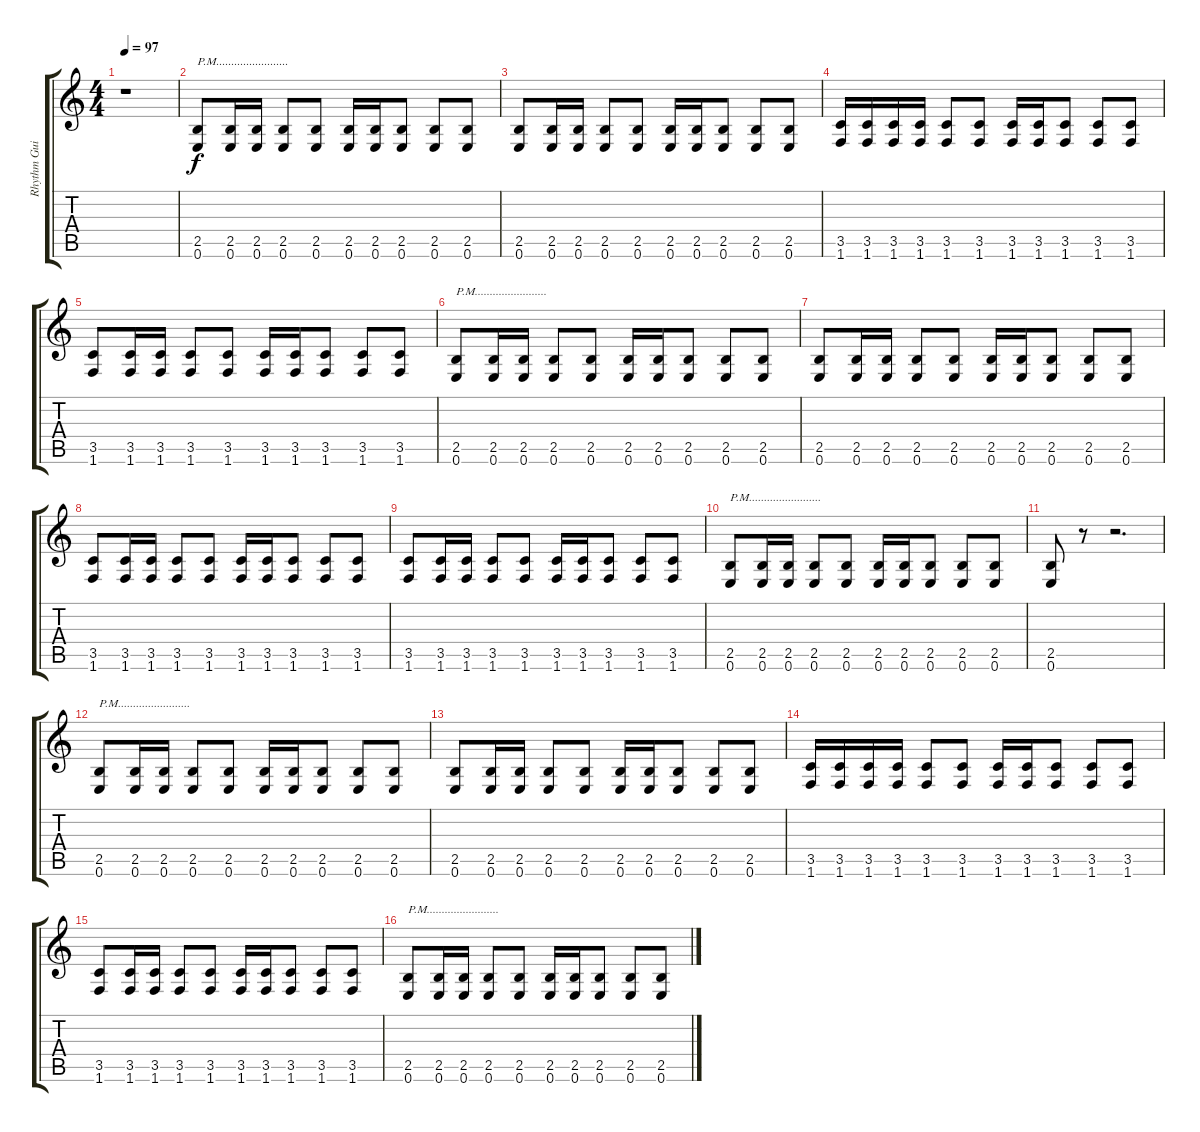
\track ("Rhythm Guitar" "Rhythm Gui") {instrument distortionguitar}
\staff {score tabs}
\tuning (E4 B3 G3 D3 A2 E2) {hide}
\ts (4 4)
\tempo 97
\clef g2
\ks c
r.1{dy f instrument distortionguitar} |
(2.5 0.6).8{txt "P.M........................"} (2.5 0.6).16 (2.5 0.6).16 (2.5 0.6).8 (2.5 0.6).8 (2.5 0.6).16 (2.5 0.6).16 (2.5 0.6).8 (2.5 0.6).8 (2.5 0.6).8 |
(2.5 0.6).8 (2.5 0.6).16 (2.5 0.6).16 (2.5 0.6).8 (2.5 0.6).8 (2.5 0.6).16 (2.5 0.6).16 (2.5 0.6).8 (2.5 0.6).8 (2.5 0.6).8 |
(3.5 1.6).16 (3.5 1.6).16 (3.5 1.6).16 (3.5 1.6).16 (3.5 1.6).8 (3.5 1.6).8 (3.5 1.6).16 (3.5 1.6).16 (3.5 1.6).8 (3.5 1.6).8 (3.5 1.6).8 |
(3.5 1.6).8 (3.5 1.6).16 (3.5 1.6).16 (3.5 1.6).8 (3.5 1.6).8 (3.5 1.6).16 (3.5 1.6).16 (3.5 1.6).8 (3.5 1.6).8 (3.5 1.6).8 |
(2.5 0.6).8{txt "P.M........................"} (2.5 0.6).16 (2.5 0.6).16 (2.5 0.6).8 (2.5 0.6).8 (2.5 0.6).16 (2.5 0.6).16 (2.5 0.6).8 (2.5 0.6).8 (2.5 0.6).8 |
(2.5 0.6).8 (2.5 0.6).16 (2.5 0.6).16 (2.5 0.6).8 (2.5 0.6).8 (2.5 0.6).16 (2.5 0.6).16 (2.5 0.6).8 (2.5 0.6).8 (2.5 0.6).8 |
(3.5 1.6).8 (3.5 1.6).16 (3.5 1.6).16 (3.5 1.6).8 (3.5 1.6).8 (3.5 1.6).16 (3.5 1.6).16 (3.5 1.6).8 (3.5 1.6).8 (3.5 1.6).8 |
(3.5 1.6).8 (3.5 1.6).16 (3.5 1.6).16 (3.5 1.6).8 (3.5 1.6).8 (3.5 1.6).16 (3.5 1.6).16 (3.5 1.6).8 (3.5 1.6).8 (3.5 1.6).8 |
(2.5 0.6).8{txt "P.M........................"} (2.5 0.6).16 (2.5 0.6).16 (2.5 0.6).8 (2.5 0.6).8 (2.5 0.6).16 (2.5 0.6).16 (2.5 0.6).8 (2.5 0.6).8 (2.5 0.6).8 |
(2.5 0.6).8 r.8 r.2{d} |
(2.5 0.6).8{txt "P.M........................"} (2.5 0.6).16 (2.5 0.6).16 (2.5 0.6).8 (2.5 0.6).8 (2.5 0.6).16 (2.5 0.6).16 (2.5 0.6).8 (2.5 0.6).8 (2.5 0.6).8 |
(2.5 0.6).8 (2.5 0.6).16 (2.5 0.6).16 (2.5 0.6).8 (2.5 0.6).8 (2.5 0.6).16 (2.5 0.6).16 (2.5 0.6).8 (2.5 0.6).8 (2.5 0.6).8 |
(3.5 1.6).16 (3.5 1.6).16 (3.5 1.6).16 (3.5 1.6).16 (3.5 1.6).8 (3.5 1.6).8 (3.5 1.6).16 (3.5 1.6).16 (3.5 1.6).8 (3.5 1.6).8 (3.5 1.6).8 |
(3.5 1.6).8 (3.5 1.6).16 (3.5 1.6).16 (3.5 1.6).8 (3.5 1.6).8 (3.5 1.6).16 (3.5 1.6).16 (3.5 1.6).8 (3.5 1.6).8 (3.5 1.6).8 |
(2.5 0.6).8{txt "P.M........................"} (2.5 0.6).16 (2.5 0.6).16 (2.5 0.6).8 (2.5 0.6).8 (2.5 0.6).16 (2.5 0.6).16 (2.5 0.6).8 (2.5 0.6).8 (2.5 0.6).8
